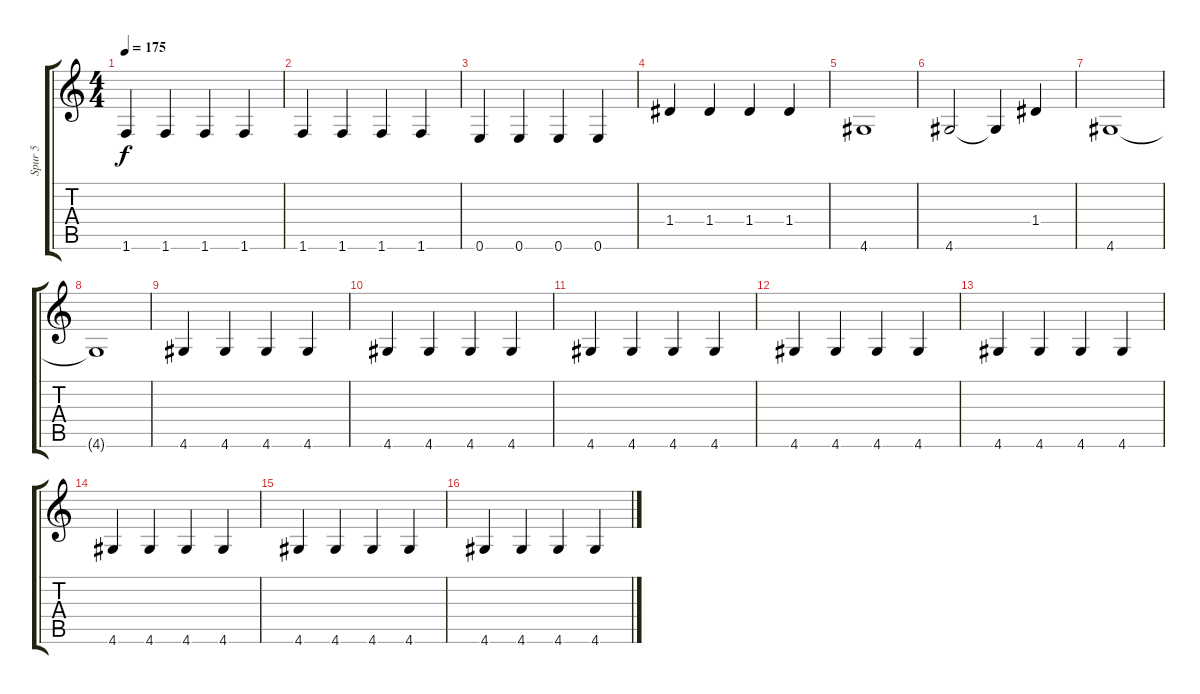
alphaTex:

\track ("Spur 5" "Spur 5") {instrument electricbassfinger}
\staff {score tabs}
\tuning (E4 B3 G3 D3 A2 E2) {hide}
\ts (4 4)
\tempo 175
\clef g2
\ks c
1.6.4{dy f} 1.6.4 1.6.4 1.6.4 |
1.6.4 1.6.4 1.6.4 1.6.4 |
0.6.4 0.6.4 0.6.4 0.6.4 |
1.4.4 1.4.4 1.4.4 1.4.4 |
4.6.1 |
4.6.2 4.6{t}.4 1.4.4 |
4.6.1 |
4.6{t}.1 |
4.6.4 4.6.4 4.6.4 4.6.4 |
4.6.4 4.6.4 4.6.4 4.6.4 |
4.6.4 4.6.4 4.6.4 4.6.4 |
4.6.4 4.6.4 4.6.4 4.6.4 |
4.6.4 4.6.4 4.6.4 4.6.4 |
4.6.4 4.6.4 4.6.4 4.6.4 |
4.6.4 4.6.4 4.6.4 4.6.4 |
4.6.4 4.6.4 4.6.4 4.6.4
